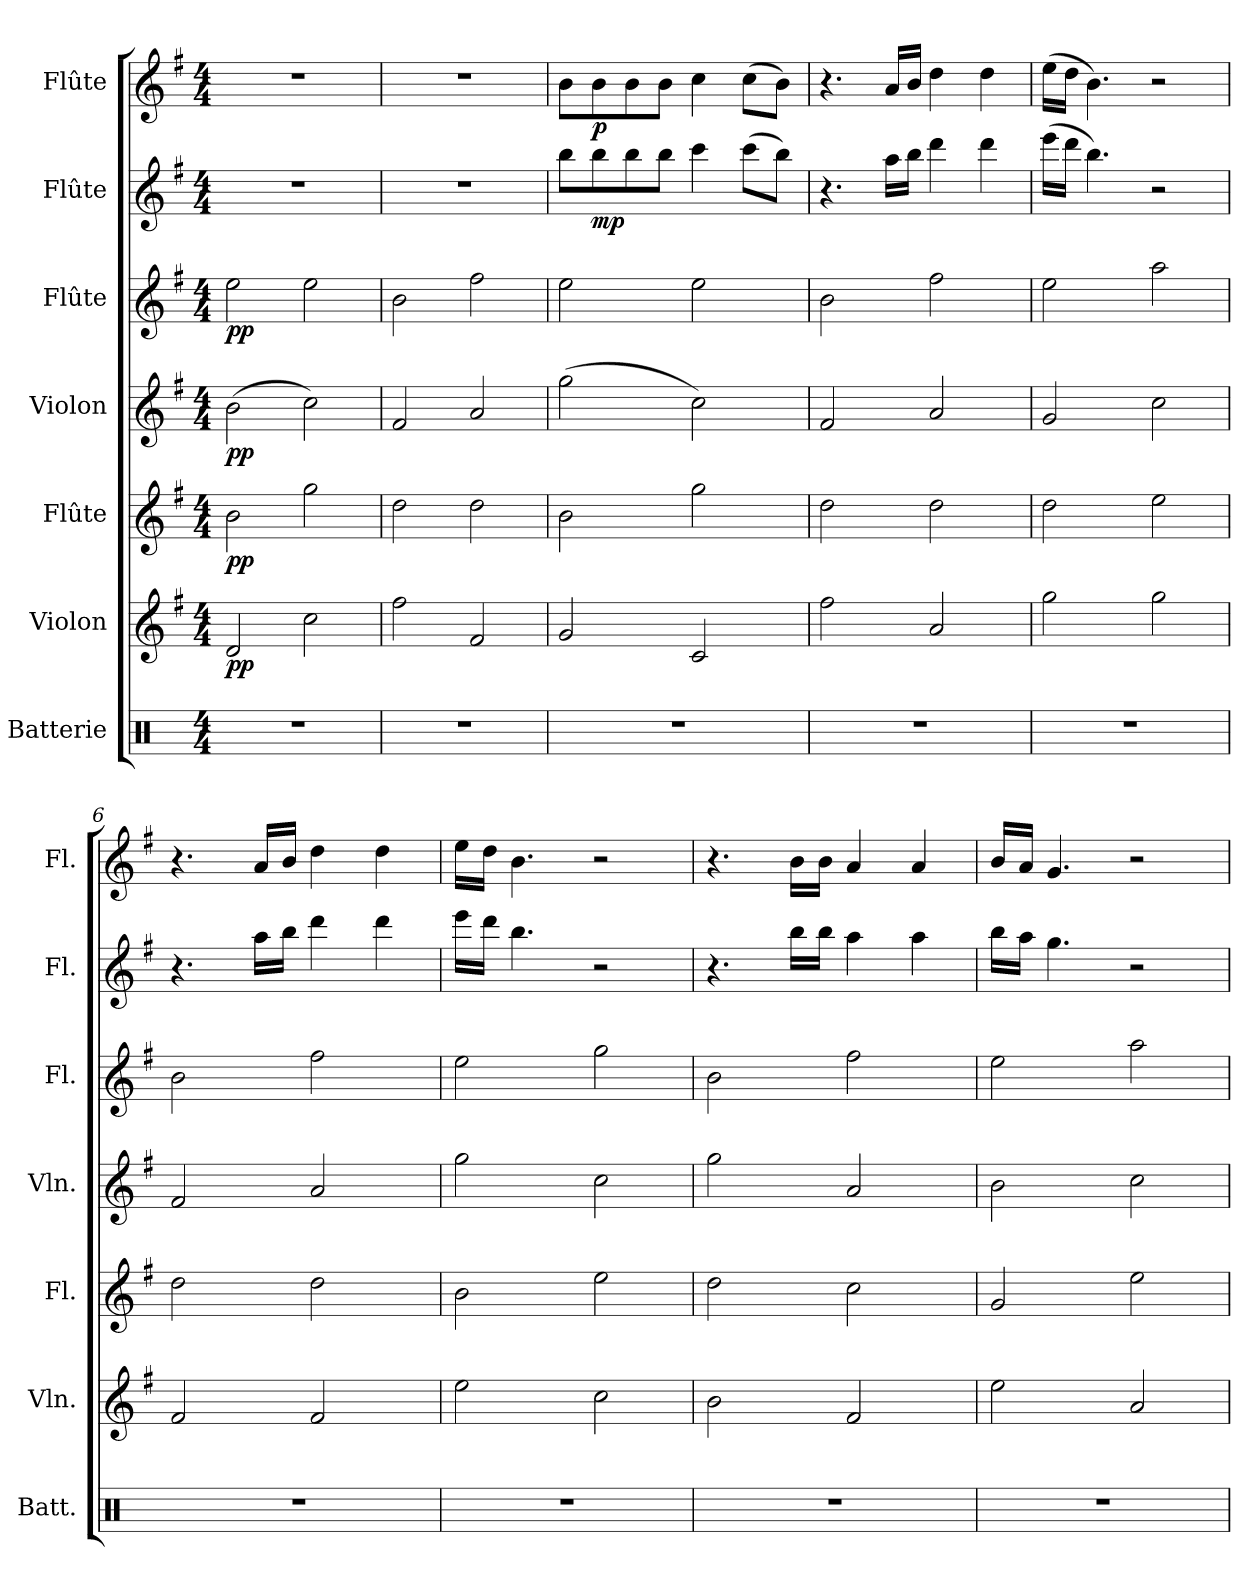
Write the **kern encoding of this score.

**kern	**kern	**dynam	**kern	**dynam	**kern	**dynam	**kern	**dynam	**kern	**dynam	**kern	**dynam
*part7	*part6	*part6	*part5	*part5	*part4	*part4	*part3	*part3	*part2	*part2	*part1	*part1
*staff7	*staff6	*staff6	*staff5	*staff5	*staff4	*staff4	*staff3	*staff3	*staff2	*staff2	*staff1	*staff1
*I"Batterie	*I"Violon	*	*I"Flûte	*	*I"Violon	*	*I"Flûte	*	*I"Flûte	*	*I"Flûte	*
*I'Batt.	*I'Vln.	*	*I'Fl.	*	*I'Vln.	*	*I'Fl.	*	*I'Fl.	*	*I'Fl.	*
*clefX	*clefG2	*	*clefG2	*	*clefG2	*	*clefG2	*	*clefG2	*	*clefG2	*
*k[]	*k[f#]	*	*k[f#]	*	*k[f#]	*	*k[f#]	*	*k[f#]	*	*k[f#]	*
*M4/4	*M4/4	*	*M4/4	*	*M4/4	*	*M4/4	*	*M4/4	*	*M4/4	*
*MM77	*MM77	*	*MM77	*	*MM77	*	*MM77	*	*MM77	*	*MM77	*
=1	=1	=1	=1	=1	=1	=1	=1	=1	=1	=1	=1	=1
!	!	!LO:DY:b	!	!LO:DY:b	!	!LO:DY:b	!	!LO:DY:b	!	!	!	!
1r	2d/	pp	2b\	pp	(2b\	pp	2ee\	pp	1r	.	1r	.
.	2cc\	.	2gg\	.	2cc\)	.	2ee\	.	.	.	.	.
=2	=2	=2	=2	=2	=2	=2	=2	=2	=2	=2	=2	=2
1r	2ff#\	.	2dd\	.	2f#/	.	2b\	.	1r	.	1r	.
.	2f#/	.	2dd\	.	2a/	.	2ff#\	.	.	.	.	.
=3	=3	=3	=3	=3	=3	=3	=3	=3	=3	=3	=3	=3
1r	2g/	.	2b\	.	(2gg\	.	2ee\	.	8bb\L	.	8b\L	.
!	!	!	!	!	!	!	!	!	!	!LO:DY:b	!	!LO:DY:b
.	.	.	.	.	.	.	.	.	8bb\	mp	8b\	p
.	.	.	.	.	.	.	.	.	8bb\	.	8b\	.
.	.	.	.	.	.	.	.	.	8bb\J	.	8b\J	.
.	2c/	.	2gg\	.	2cc\)	.	2ee\	.	4ccc\	.	4cc\	.
.	.	.	.	.	.	.	.	.	(8ccc\L	.	(8cc\L	.
.	.	.	.	.	.	.	.	.	8bb\J)	.	8b\J)	.
=4	=4	=4	=4	=4	=4	=4	=4	=4	=4	=4	=4	=4
1r	2ff#\	.	2dd\	.	2f#/	.	2b\	.	4.r	.	4.r	.
.	.	.	.	.	.	.	.	.	16aa\LL	.	16a/LL	.
.	.	.	.	.	.	.	.	.	16bb\JJ	.	16b/JJ	.
.	2a/	.	2dd\	.	2a/	.	2ff#\	.	4ddd\	.	4dd\	.
.	.	.	.	.	.	.	.	.	4ddd\	.	4dd\	.
=5	=5	=5	=5	=5	=5	=5	=5	=5	=5	=5	=5	=5
1r	2gg\	.	2dd\	.	2g/	.	2ee\	.	(16eee\LL	.	(16ee\LL	.
.	.	.	.	.	.	.	.	.	16ddd\JJ	.	16dd\JJ	.
.	.	.	.	.	.	.	.	.	4.bb\)	.	4.b\)	.
.	2gg\	.	2ee\	.	2cc\	.	2aa\	.	2r	.	2r	.
=6	=6	=6	=6	=6	=6	=6	=6	=6	=6	=6	=6	=6
1r	2f#/	.	2dd\	.	2f#/	.	2b\	.	4.r	.	4.r	.
.	.	.	.	.	.	.	.	.	16aa\LL	.	16a/LL	.
.	.	.	.	.	.	.	.	.	16bb\JJ	.	16b/JJ	.
.	2f#/	.	2dd\	.	2a/	.	2ff#\	.	4ddd\	.	4dd\	.
.	.	.	.	.	.	.	.	.	4ddd\	.	4dd\	.
!!LO:PB:g=z
=7	=7	=7	=7	=7	=7	=7	=7	=7	=7	=7	=7	=7
1r	2ee\	.	2b\	.	2gg\	.	2ee\	.	16eee\LL	.	16ee\LL	.
.	.	.	.	.	.	.	.	.	16ddd\JJ	.	16dd\JJ	.
.	.	.	.	.	.	.	.	.	4.bb\	.	4.b\	.
.	2cc\	.	2ee\	.	2cc\	.	2gg\	.	2r	.	2r	.
=8	=8	=8	=8	=8	=8	=8	=8	=8	=8	=8	=8	=8
1r	2b\	.	2dd\	.	2gg\	.	2b\	.	4.r	.	4.r	.
.	.	.	.	.	.	.	.	.	16bb\LL	.	16b\LL	.
.	.	.	.	.	.	.	.	.	16bb\JJ	.	16b\JJ	.
.	2f#/	.	2cc\	.	2a/	.	2ff#\	.	4aa\	.	4a/	.
.	.	.	.	.	.	.	.	.	4aa\	.	4a/	.
=9	=9	=9	=9	=9	=9	=9	=9	=9	=9	=9	=9	=9
1r	2ee\	.	2g/	.	2b\	.	2ee\	.	16bb\LL	.	16b/LL	.
.	.	.	.	.	.	.	.	.	16aa\JJ	.	16a/JJ	.
.	.	.	.	.	.	.	.	.	4.gg\	.	4.g/	.
.	2a/	.	2ee\	.	2cc\	.	2aa\	.	2r	.	2r	.
=	=	=	=	=	=	=	=	=	=	=	=	=
*-	*-	*-	*-	*-	*-	*-	*-	*-	*-	*-	*-	*-
